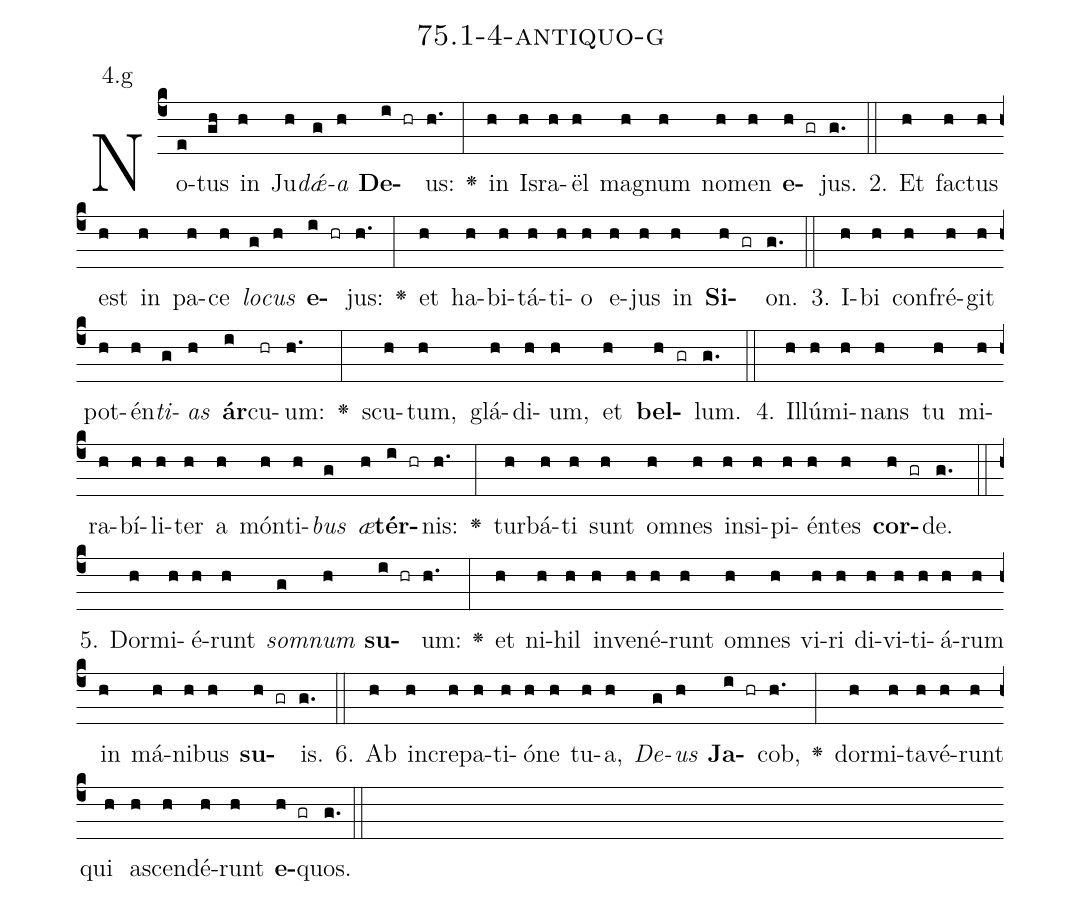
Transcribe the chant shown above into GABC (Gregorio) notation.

name: 75.1-4-antiquo-g;
annotation: 4.g;
%%
(c4)No(e)tus(gh) in(h) Ju(h)<i>dǽ</i>(g)<i>a</i>(h) <b>De</b>(i hr)us:(h.) <v>\greheightstar</v>(:) in(h) Is(h)ra(h)ël(h) ma(h)gnum(h) no(h)men(h) <b>e</b>(h gr)jus.(g.) (::)
2. Et(h) fac(h)tus(h) est(h) in(h) pa(h)ce(h) <i>lo</i>(g)<i>cus</i>(h) <b>e</b>(i hr)jus:(h.) <v>\greheightstar</v>(:) et(h) ha(h)bi(h)tá(h)ti(h)o(h) e(h)jus(h) in(h) <b>Si</b>(h gr)on.(g.) (::)
3. I(h)bi(h) con(h)fré(h)git(h) pot(h)én(h)<i>ti</i>(g)<i>as</i>(h) <b>ár</b>(i)cu(hr)um:(h.) <v>\greheightstar</v>(:) scu(h)tum,(h) glá(h)di(h)um,(h) et(h) <b>bel</b>(h gr)lum.(g.) (::)
4. Il(h)lú(h)mi(h)nans(h) tu(h) mi(h)ra(h)bí(h)li(h)ter(h) a(h) món(h)ti(h)<i>bus</i>(g) <i>æ</i>(h)<b>tér</b>(i hr)nis:(h.) <v>\greheightstar</v>(:) tur(h)bá(h)ti(h) sunt(h) om(h)nes(h) in(h)si(h)pi(h)én(h)tes(h) <b>cor</b>(h gr)de.(g.) (::)
5. Dor(h)mi(h)é(h)runt(h) <i>som</i>(g)<i>num</i>(h) <b>su</b>(i hr)um:(h.) <v>\greheightstar</v>(:) et(h) ni(h)hil(h) in(h)ve(h)né(h)runt(h) om(h)nes(h) vi(h)ri(h) di(h)vi(h)ti(h)á(h)rum(h) in(h) má(h)ni(h)bus(h) <b>su</b>(h gr)is.(g.) (::)
6. Ab(h) in(h)cre(h)pa(h)ti(h)ó(h)ne(h) tu(h)a,(h) <i>De</i>(g)<i>us</i>(h) <b>Ja</b>(i hr)cob,(h.) <v>\greheightstar</v>(:) dor(h)mi(h)ta(h)vé(h)runt(h) qui(h) a(h)scen(h)dé(h)runt(h) <b>e</b>(h gr)quos.(g.) (::)
